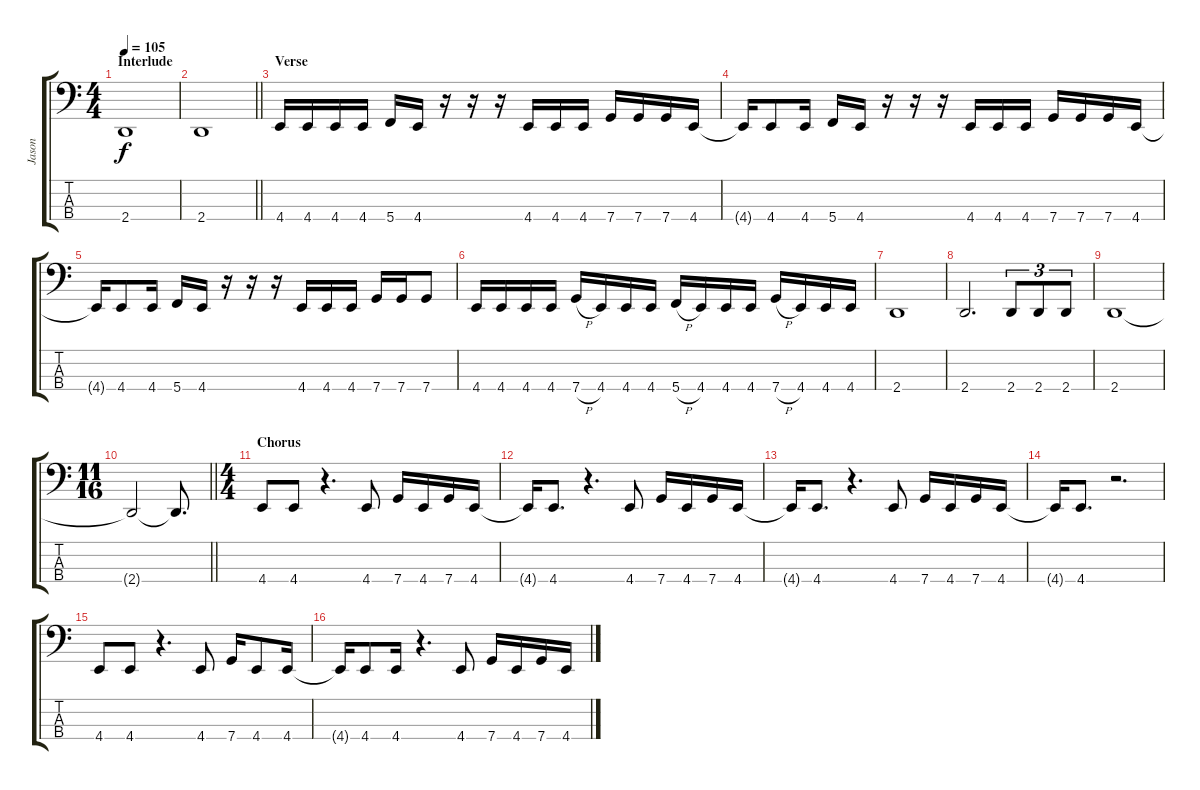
\track ("Jason" "Jason") {instrument electricbasspick}
\staff {score tabs}
\tuning (F2 C2 G1 C1) {hide}
\ts (4 4)
\section ("" "Interlude")
\tempo 105
\clef f4
\ks c
2.4.1{dy f} |
\barLineRight lightlight
2.4.1 |
\section ("" "Verse ")
4.4.16 4.4.16 4.4.16 4.4.16 5.4.16 4.4.16 r.16 r.16 r.16 4.4.16 4.4.16 4.4.16 7.4.16 7.4.16 7.4.16 4.4.16 |
4.4{t}.16 4.4.8 4.4.16 5.4.16 4.4.16 r.16 r.16 r.16 4.4.16 4.4.16 4.4.16 7.4.16 7.4.16 7.4.16 4.4.16 |
4.4{t}.16 4.4.8 4.4.16 5.4.16 4.4.16 r.16 r.16 r.16 4.4.16 4.4.16 4.4.16 7.4.16 7.4.16 7.4.8 |
4.4.16 4.4.16 4.4.16 4.4.16 7.4{h}.16 4.4.16 4.4.16 4.4.16 5.4{h}.16 4.4.16 4.4.16 4.4.16 7.4{h}.16 4.4.16 4.4.16 4.4.16 |
2.4.1 |
2.4.2{d} 2.4.8{tu (3 2)} 2.4.8{tu (3 2)} 2.4.8{tu (3 2)} |
2.4.1 |
\ts (11 16)
\barLineRight lightlight
2.4{t}.2 2.4{t}.8{d} |
\ts (4 4)
\section ("" "Chorus")
4.4.8 4.4.8 r.4{d} 4.4.8 7.4.16 4.4.16 7.4.16 4.4.16 |
4.4{t}.16 4.4.8{d} r.4{d} 4.4.8 7.4.16 4.4.16 7.4.16 4.4.16 |
4.4{t}.16 4.4.8{d} r.4{d} 4.4.8 7.4.16 4.4.16 7.4.16 4.4.16 |
4.4{t}.16 4.4.8{d} r.2{d} |
4.4.8 4.4.8 r.4{d} 4.4.8 7.4.16 4.4.8 4.4.16 |
4.4{t}.16 4.4.8 4.4.16 r.4{d} 4.4.8 7.4.16 4.4.16 7.4.16 4.4.16
